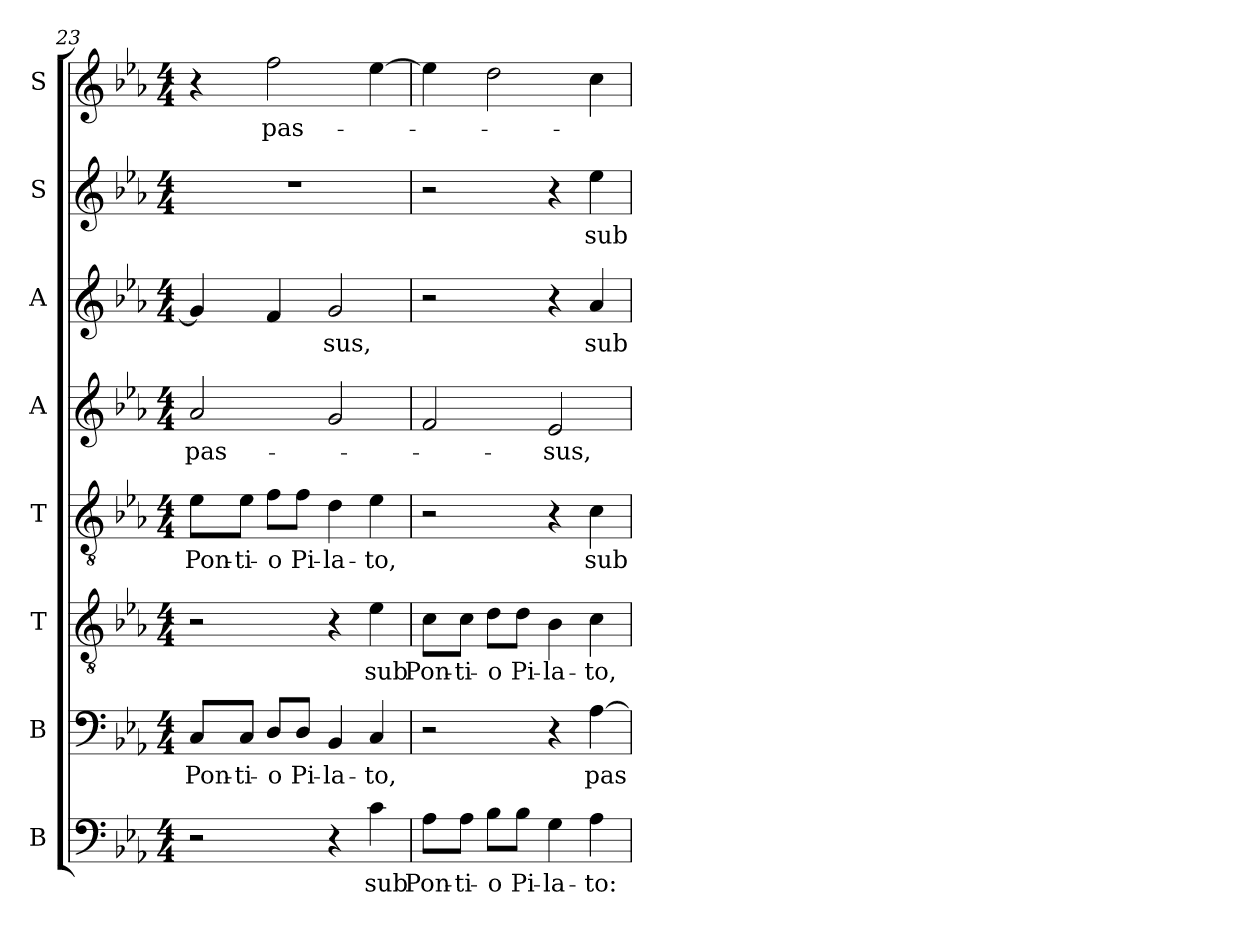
**kern	**text	**kern	**text	**kern	**text	**kern	**text	**kern	**text	**kern	**text	**kern	**text	**kern	**text
*part8	*part8	*part7	*part7	*part6	*part6	*part5	*part5	*part4	*part4	*part3	*part3	*part2	*part2	*part1	*part1
*staff8	*staff8	*staff7	*staff7	*staff6	*staff6	*staff5	*staff5	*staff4	*staff4	*staff3	*staff3	*staff2	*staff2	*staff1	*staff1
*I"B	*	*I"B	*	*I"T	*	*I"T	*	*I"A	*	*I"A	*	*I"S	*	*I"S	*
*I'B.	*	*I'B.	*	*I'T.	*	*I'T.	*	*I'A.	*	*I'A.	*	*I'S.	*	*I'S.	*
*clefF4	*	*clefF4	*	*clefGv2	*	*clefGv2	*	*clefG2	*	*clefG2	*	*clefG2	*	*clefG2	*
*	*	*	*	*ITrd7c12	*	*ITrd7c12	*	*	*	*	*	*	*	*	*
*k[b-e-a-]	*	*k[b-e-a-]	*	*k[b-e-a-]	*	*k[b-e-a-]	*	*k[b-e-a-]	*	*k[b-e-a-]	*	*k[b-e-a-]	*	*k[b-e-a-]	*
*E-:	*	*E-:	*	*E-:	*	*E-:	*	*E-:	*	*E-:	*	*E-:	*	*E-:	*
*M4/4	*	*M4/4	*	*M4/4	*	*M4/4	*	*M4/4	*	*M4/4	*	*M4/4	*	*M4/4	*
=23	=23	=23	=23	=23	=23	=23	=23	=23	=23	=23	=23	=23	=23	=23	=23
!	!	!	!LO:LY:b:color=#000000	!	!	!	!	!	!	!	!	!	!	!	!
!	!	!	!	!	!	!	!LO:LY:b:color=#000000	!	!	!	!	!	!	!	!
!	!	!	!	!	!	!	!	!	!LO:LY:b:color=#000000	!	!	!	!	!	!
2r	.	8Ci/L	Pon-	2r	.	8E-i\L	Pon-	2a-i/	pas-	4gi/]	.	1r	.	4r	.
!	!	!	!LO:LY:b:color=#000000	!	!	!	!	!	!	!	!	!	!	!	!
!	!	!	!	!	!	!	!LO:LY:b:color=#000000	!	!	!	!	!	!	!	!
.	.	8Ci/J	-ti-	.	.	8E-i\J	-ti-	.	.	.	.	.	.	.	.
!	!	!	!LO:LY:b:color=#000000	!	!	!	!	!	!	!	!	!	!	!	!
!	!	!	!	!	!	!	!LO:LY:b:color=#000000	!	!	!	!	!	!	!	!
!	!	!	!	!	!	!	!	!	!	!	!	!	!	!	!LO:LY:b:color=#000000
.	.	8Di/L	-o	.	.	8Fi\L	-o	.	.	4fi/	.	.	.	2ffi\	pas-
!	!	!	!LO:LY:b:color=#000000	!	!	!	!	!	!	!	!	!	!	!	!
!	!	!	!	!	!	!	!LO:LY:b:color=#000000	!	!	!	!	!	!	!	!
.	.	8Di/J	Pi-	.	.	8Fi\J	Pi-	.	.	.	.	.	.	.	.
!	!	!	!LO:LY:b:color=#000000	!	!	!	!	!	!	!	!	!	!	!	!
!	!	!	!	!	!	!	!LO:LY:b:color=#000000	!	!	!	!	!	!	!	!
!	!	!	!	!	!	!	!	!	!	!	!LO:LY:b:color=#000000	!	!	!	!
4r	.	4BB-i/	-la-	4r	.	4Di\	-la-	2gi/	.	2gi/	-sus,	.	.	.	.
!	!LO:LY:b:color=#000000	!	!	!	!	!	!	!	!	!	!	!	!	!	!
!	!	!	!LO:LY:b:color=#000000	!	!	!	!	!	!	!	!	!	!	!	!
!	!	!	!	!	!LO:LY:b:color=#000000	!	!	!	!	!	!	!	!	!	!
!	!	!	!	!	!	!	!LO:LY:b:color=#000000	!	!	!	!	!	!	!	!
4ci\	sub	4Ci/	-to,	4E-i\	sub	4E-i\	-to,	.	.	.	.	.	.	[4ee-i\	.
=24	=24	=24	=24	=24	=24	=24	=24	=24	=24	=24	=24	=24	=24	=24	=24
!	!LO:LY:b:color=#000000	!	!	!	!	!	!	!	!	!	!	!	!	!	!
!	!	!	!	!	!LO:LY:b:color=#000000	!	!	!	!	!	!	!	!	!	!
8A-i\L	Pon-	2r	.	8Ci\L	Pon-	2r	.	2fi/	.	2r	.	2r	.	4ee-i\]	.
!	!LO:LY:b:color=#000000	!	!	!	!	!	!	!	!	!	!	!	!	!	!
!	!	!	!	!	!LO:LY:b:color=#000000	!	!	!	!	!	!	!	!	!	!
8A-i\J	-ti-	.	.	8Ci\J	-ti-	.	.	.	.	.	.	.	.	.	.
!	!LO:LY:b:color=#000000	!	!	!	!	!	!	!	!	!	!	!	!	!	!
!	!	!	!	!	!LO:LY:b:color=#000000	!	!	!	!	!	!	!	!	!	!
8B-i\L	-o	.	.	8Di\L	-o	.	.	.	.	.	.	.	.	2ddi\	.
!	!LO:LY:b:color=#000000	!	!	!	!	!	!	!	!	!	!	!	!	!	!
!	!	!	!	!	!LO:LY:b:color=#000000	!	!	!	!	!	!	!	!	!	!
8B-i\J	Pi-	.	.	8Di\J	Pi-	.	.	.	.	.	.	.	.	.	.
!	!LO:LY:b:color=#000000	!	!	!	!	!	!	!	!	!	!	!	!	!	!
!	!	!	!	!	!LO:LY:b:color=#000000	!	!	!	!	!	!	!	!	!	!
!	!	!	!	!	!	!	!	!	!LO:LY:b:color=#000000	!	!	!	!	!	!
4Gi\	-la-	4r	.	4BB-i\	-la-	4r	.	2e-i/	-sus,	4r	.	4r	.	.	.
!	!LO:LY:b:color=#000000	!	!	!	!	!	!	!	!	!	!	!	!	!	!
!	!	!	!LO:LY:b:color=#000000	!	!	!	!	!	!	!	!	!	!	!	!
!	!	!	!	!	!LO:LY:b:color=#000000	!	!	!	!	!	!	!	!	!	!
!	!	!	!	!	!	!	!LO:LY:b:color=#000000	!	!	!	!	!	!	!	!
!	!	!	!	!	!	!	!	!	!	!	!LO:LY:b:color=#000000	!	!	!	!
!	!	!	!	!	!	!	!	!	!	!	!	!	!LO:LY:b:color=#000000	!	!
4A-i\	-to:	[4A-i\	pas-	4Ci\	-to,	4Ci\	sub	.	.	4a-i/	sub	4ee-i\	sub	4cci\	.
=	=	=	=	=	=	=	=	=	=	=	=	=	=	=	=
*-	*-	*-	*-	*-	*-	*-	*-	*-	*-	*-	*-	*-	*-	*-	*-
